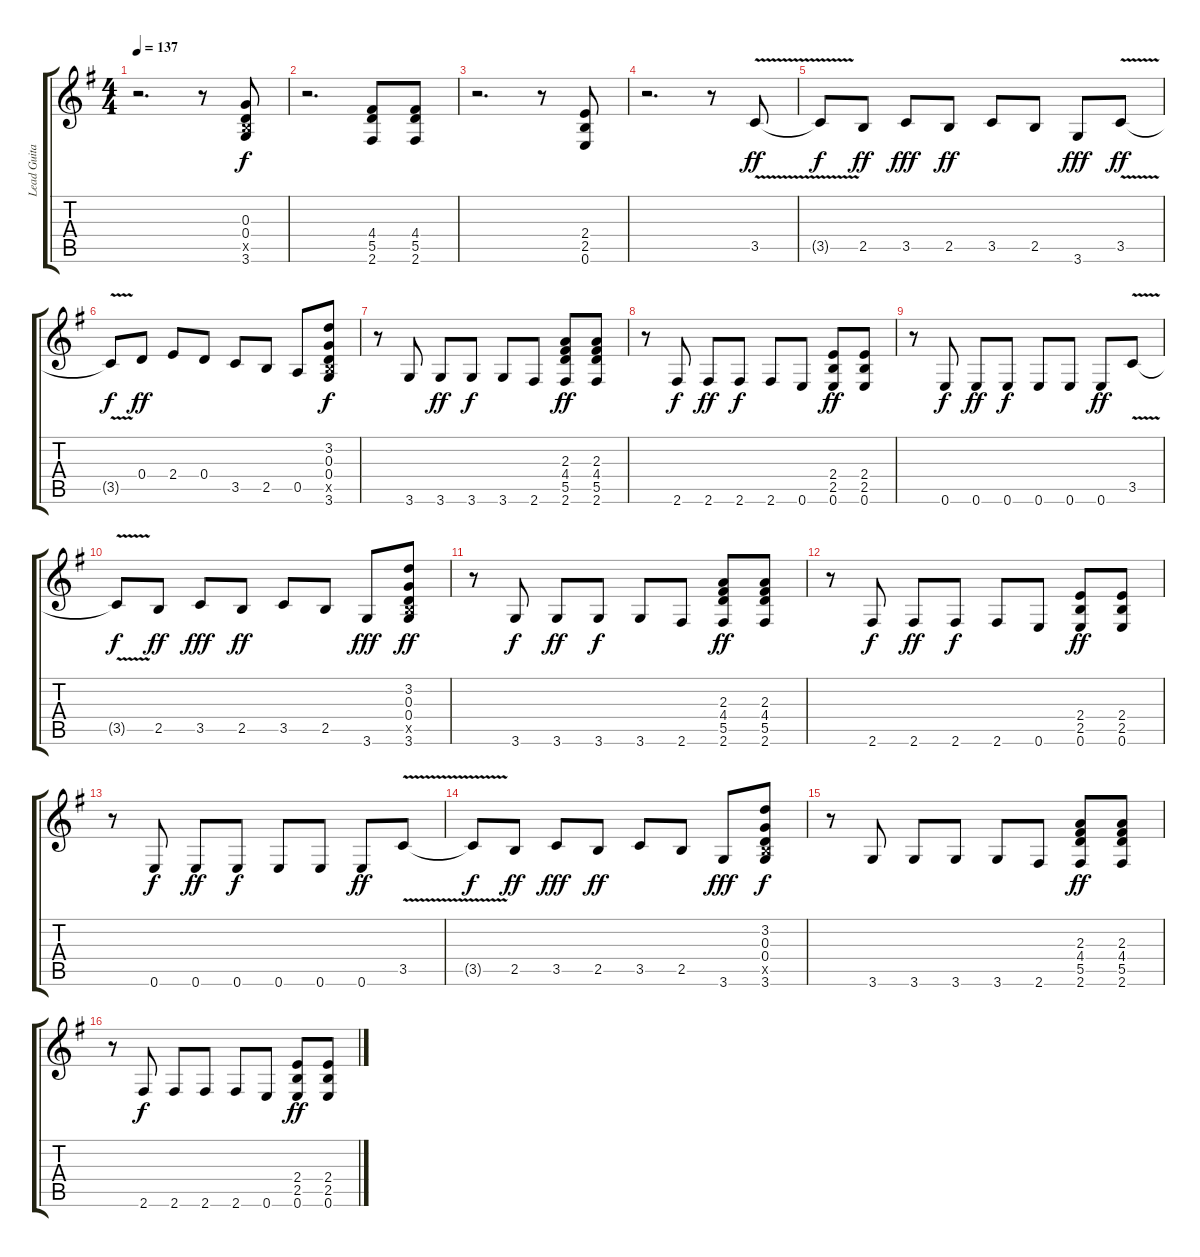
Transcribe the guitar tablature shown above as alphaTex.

\track ("Lead Guitar" "Lead Guita") {instrument distortionguitar}
\staff {score tabs}
\tuning (E4 B3 G3 D3 A2 E2) {hide}
\ts (4 4)
\tempo 137
\clef g2
\ks g
r.2{d dy f instrument distortionguitar} r.8 (0.3 0.4 2.5{x} 3.6).8 |
r.2{d} (4.4 5.5 2.6).8 (4.4 5.5 2.6).8 |
r.2{d} r.8 (2.4 2.5 0.6).8 |
r.2{d} r.8 3.5{v}.8{dy ff} |
3.5{t}.8{dy f} 2.5.8{dy ff} 3.5.8{dy fff} 2.5.8{dy ff} 3.5.8 2.5.8 3.6.8{dy fff} 3.5{v}.8{dy ff} |
3.5{t}.8{dy f} 0.4.8{dy ff} 2.4.8 0.4.8 3.5.8 2.5.8 0.5.8 (3.2 0.3 0.4 2.5{x} 3.6).8{dy f} |
r.8 3.6.8 3.6.8{dy ff} 3.6.8{dy f} 3.6.8 2.6.8 (2.3 4.4 5.5 2.6).8{dy ff} (2.3 4.4 5.5 2.6).8 |
r.8 2.6.8{dy f} 2.6.8{dy ff} 2.6.8{dy f} 2.6.8 0.6.8 (2.4 2.5 0.6).8{dy ff} (2.4 2.5 0.6).8 |
r.8 0.6.8{dy f} 0.6.8{dy ff} 0.6.8{dy f} 0.6.8 0.6.8 0.6.8{dy ff} 3.5{v}.8 |
3.5{t}.8{dy f} 2.5.8{dy ff} 3.5.8{dy fff} 2.5.8{dy ff} 3.5.8 2.5.8 3.6.8{dy fff} (3.2 0.3 0.4 2.5{x} 3.6).8{dy ff} |
r.8 3.6.8{dy f} 3.6.8{dy ff} 3.6.8{dy f} 3.6.8 2.6.8 (2.3 4.4 5.5 2.6).8{dy ff} (2.3 4.4 5.5 2.6).8 |
r.8 2.6.8{dy f} 2.6.8{dy ff} 2.6.8{dy f} 2.6.8 0.6.8 (2.4 2.5 0.6).8{dy ff} (2.4 2.5 0.6).8 |
r.8 0.6.8{dy f} 0.6.8{dy ff} 0.6.8{dy f} 0.6.8 0.6.8 0.6.8{dy ff} 3.5{v}.8 |
3.5{t}.8{dy f} 2.5.8{dy ff} 3.5.8{dy fff} 2.5.8{dy ff} 3.5.8 2.5.8 3.6.8{dy fff} (3.2 0.3 0.4 2.5{x} 3.6).8{dy f} |
r.8 3.6.8 3.6.8 3.6.8 3.6.8 2.6.8 (2.3 4.4 5.5 2.6).8{dy ff} (2.3 4.4 5.5 2.6).8 |
r.8 2.6.8{dy f} 2.6.8 2.6.8 2.6.8 0.6.8 (2.4 2.5 0.6).8{dy ff} (2.4 2.5 0.6).8
